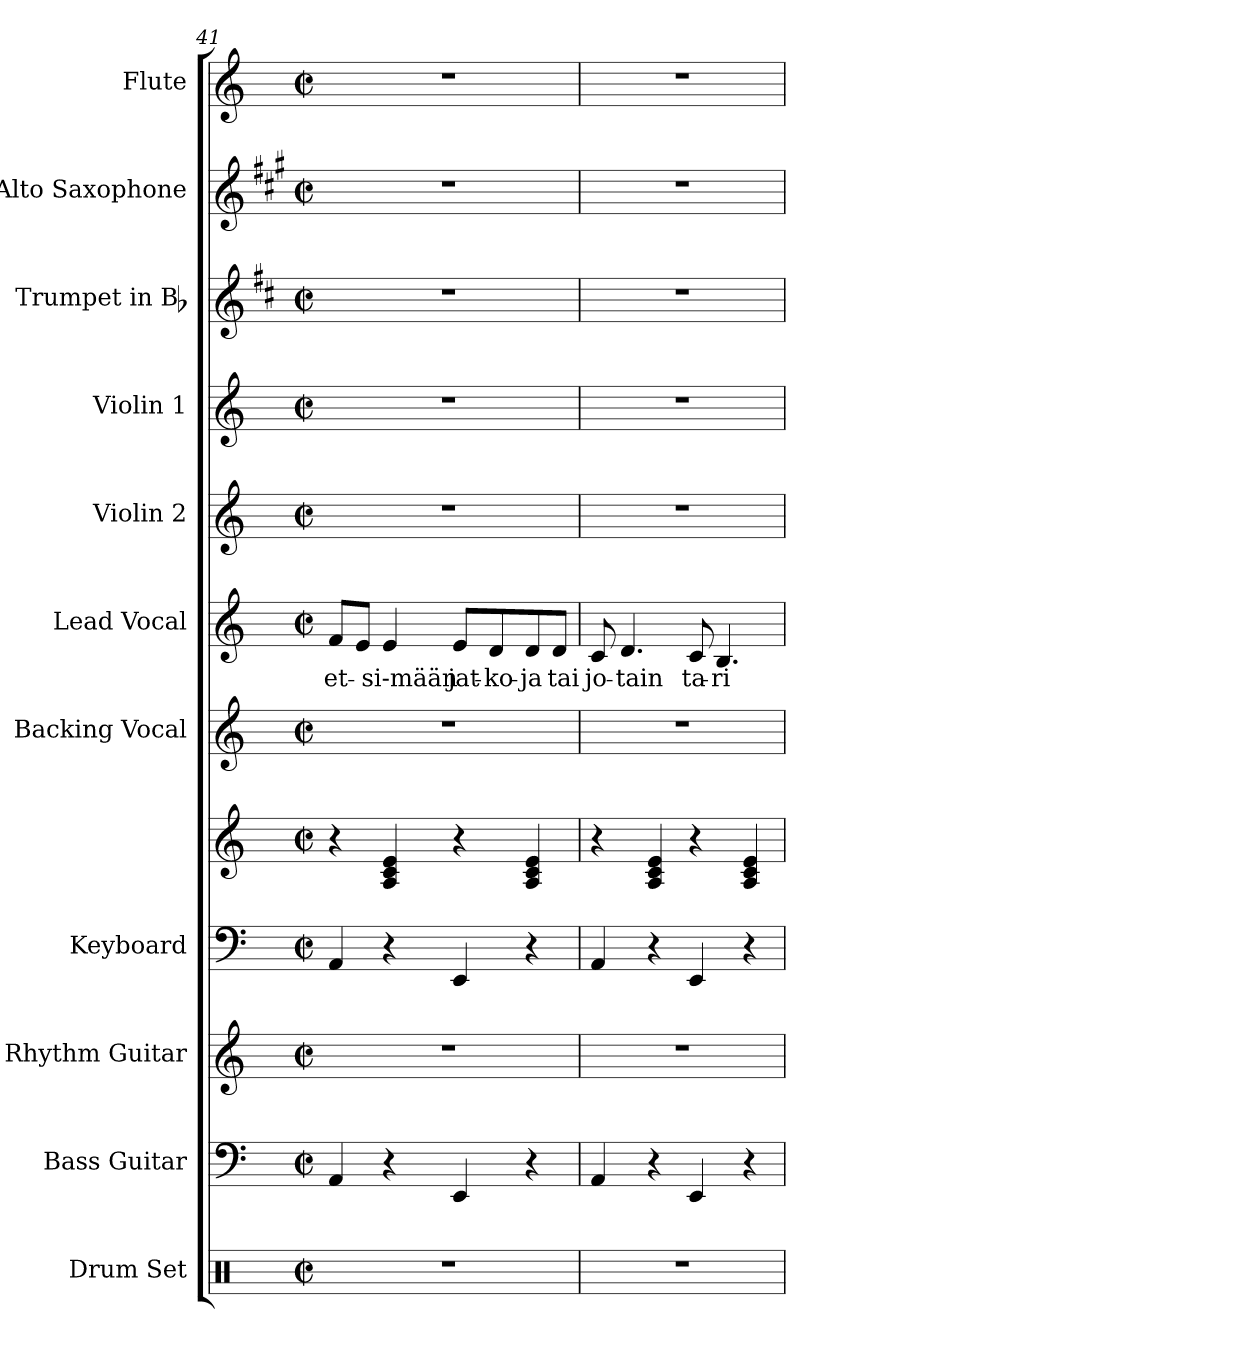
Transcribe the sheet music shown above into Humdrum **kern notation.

**kern	**kern	**kern	**kern	**kern	**kern	**kern	**text	**kern	**kern	**kern	**kern	**kern
*part11	*part10	*part9	*part8	*part8	*part7	*part6	*part6	*part5	*part4	*part3	*part2	*part1
*staff12	*staff11	*staff10	*staff9	*staff8	*staff7	*staff6	*staff6	*staff5	*staff4	*staff3	*staff2	*staff1
*I"Drum Set	*I"Bass Guitar	*I"Rhythm Guitar	*I"Keyboard	*	*I"Backing Vocal	*I"Lead Vocal	*	*I"Violin 2	*I"Violin 1	*I"Trumpet in Bb	*I"Alto Saxophone	*I"Flute
*I'Dr.	*I'Bass	*I'Rhy.	*I'Kbd.	*	*	*	*	*I'Vln. 2	*I'Vln. 1	*I'Tpt.	*I'Alto Sax.	*I'Fl.
*clefX	*clefF4	*clefG2	*clefF4	*clefG2	*clefG2	*clefG2	*	*clefG2	*clefG2	*clefG2	*clefG2	*clefG2
*	*ITrd7c12	*ITrd7c12	*	*	*	*	*	*	*	*ITrd1c2	*ITrd5c9	*
*k[]	*k[]	*k[]	*k[]	*k[]	*k[]	*k[]	*	*k[]	*k[]	*k[]	*k[]	*k[]
*C:	*C:	*C:	*C:	*C:	*C:	*C:	*	*C:	*C:	*C:	*C:	*C:
*M2/2	*M2/2	*M2/2	*M2/2	*M2/2	*M2/2	*M2/2	*	*M2/2	*M2/2	*M2/2	*M2/2	*M2/2
*met(c|)	*met(c|)	*met(c|)	*met(c|)	*met(c|)	*met(c|)	*met(c|)	*	*met(c|)	*met(c|)	*met(c|)	*met(c|)	*met(c|)
=41	=41	=41	=41	=41	=41	=41	=41	=41	=41	=41	=41	=41
!	!	!	!	!	!	!	!LO:LY:b:color=#000000	!	!	!	!	!
1r	4AAAi/	1r	4AAi/	4r	1r	8fi/L	et-	1r	1r	1r	1r	1r
.	.	.	.	.	.	8ei/J	.	.	.	.	.	.
!	!	!	!	!	!	!	!LO:LY:b:color=#000000	!	!	!	!	!
.	4r	.	4r	4Ai/ 4ci 4ei	.	4ei/	-si-mään	.	.	.	.	.
!	!	!	!	!	!	!	!LO:LY:b:color=#000000	!	!	!	!	!
.	4EEEi/	.	4EEi/	4r	.	8ei/L	jat-	.	.	.	.	.
!	!	!	!	!	!	!	!LO:LY:b:color=#000000	!	!	!	!	!
.	.	.	.	.	.	8di/	-ko-	.	.	.	.	.
!	!	!	!	!	!	!	!LO:LY:b:color=#000000	!	!	!	!	!
.	4r	.	4r	4Ai/ 4ci 4ei	.	8di/	-ja	.	.	.	.	.
!	!	!	!	!	!	!	!LO:LY:b:color=#000000	!	!	!	!	!
.	.	.	.	.	.	8di/J	tai	.	.	.	.	.
=42	=42	=42	=42	=42	=42	=42	=42	=42	=42	=42	=42	=42
!	!	!	!	!	!	!	!LO:LY:b:color=#000000	!	!	!	!	!
1r	4AAAi/	1r	4AAi/	4r	1r	8ci/	jo-	1r	1r	1r	1r	1r
!	!	!	!	!	!	!	!LO:LY:b:color=#000000	!	!	!	!	!
.	.	.	.	.	.	4.di/	-tain	.	.	.	.	.
.	4r	.	4r	4Ai/ 4ci 4ei	.	.	.	.	.	.	.	.
!	!	!	!	!	!	!	!LO:LY:b:color=#000000	!	!	!	!	!
.	4EEEi/	.	4EEi/	4r	.	8ci/	ta-	.	.	.	.	.
!	!	!	!	!	!	!	!LO:LY:b:color=#000000	!	!	!	!	!
.	.	.	.	.	.	4.Bi/	-ri-	.	.	.	.	.
.	4r	.	4r	4Ai/ 4ci 4ei	.	.	.	.	.	.	.	.
=	=	=	=	=	=	=	=	=	=	=	=	=
*-	*-	*-	*-	*-	*-	*-	*-	*-	*-	*-	*-	*-
